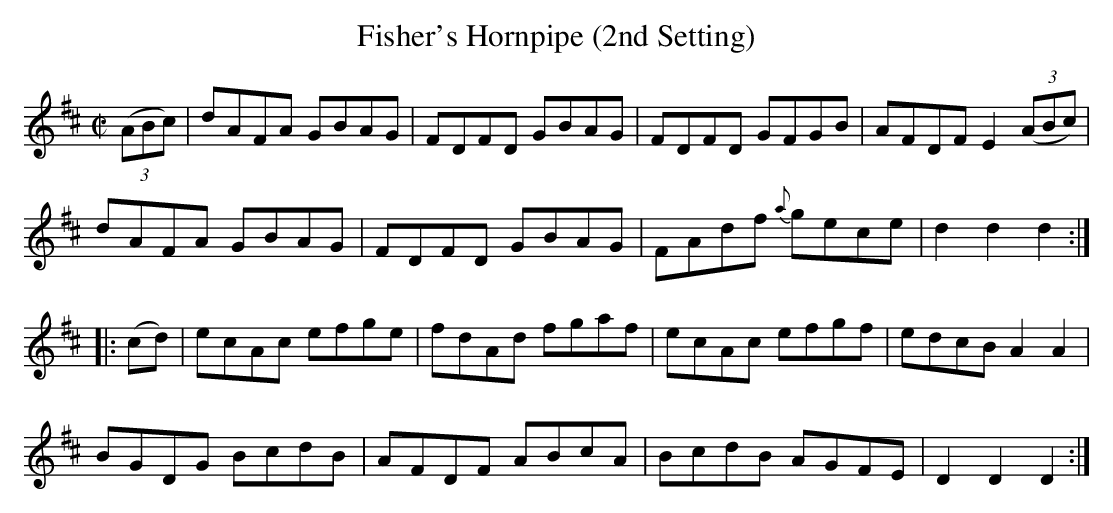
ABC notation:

X:1
T: Fisher's Hornpipe (2nd Setting)
M: C|
K: D
((3ABc)|dAFA GBAG|FDFD GBAG|FDFD GFGB|AFDF E2 ((3ABc)|
dAFA GBAG|FDFD GBAG|FAdf {a}gece|d2 d2 d2 :|
|:(cd)|ecAc efge|fdAd fgaf|ecAc efgf|edcB A2 A2|
BGDG BcdB|AFDF ABcA|BcdB AGFE|D2 D2 D2 :|
